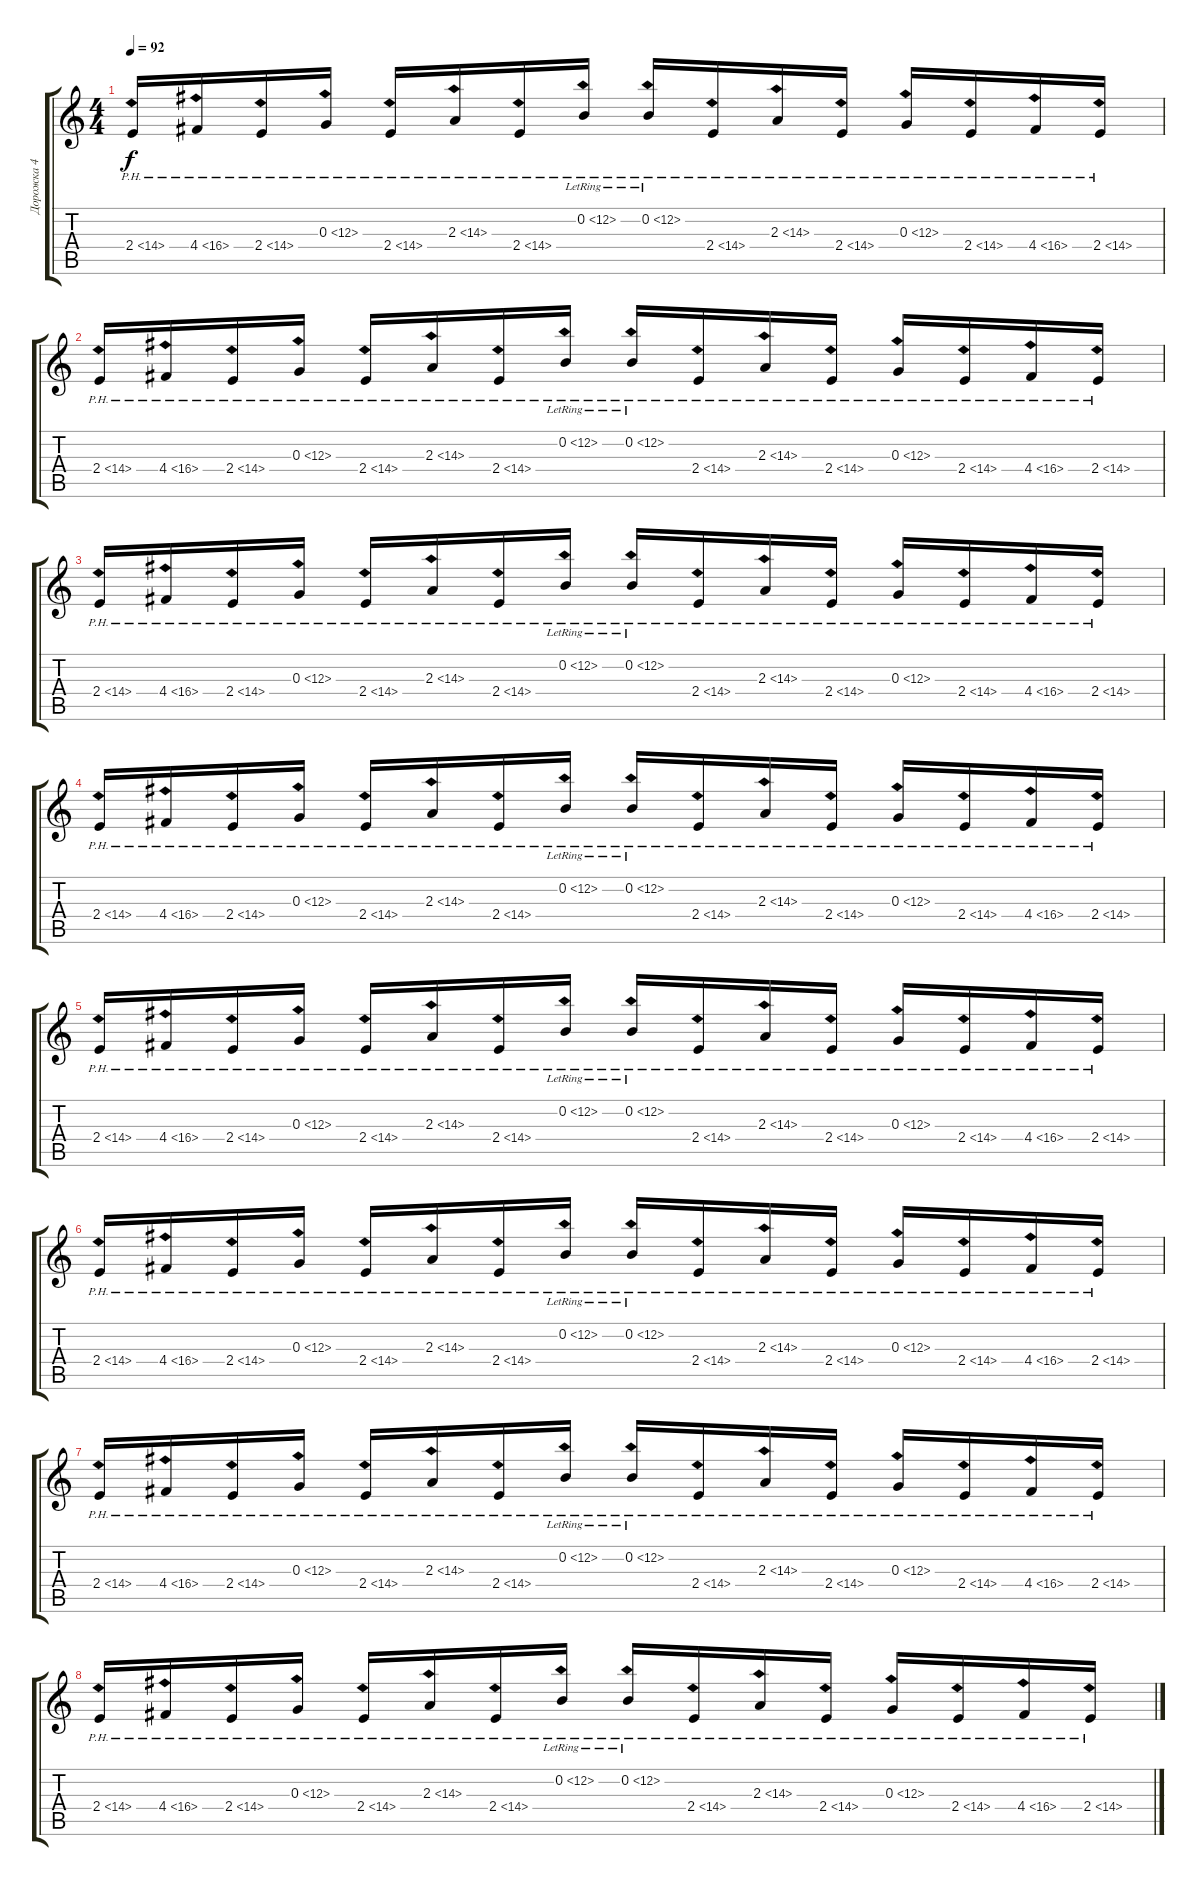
\track ("Дорожка 4" "Дорожка 4") {instrument distortionguitar}
\staff {score tabs}
\tuning (E4 B3 G3 D3 A2 E2) {hide}
\ts (4 4)
\tempo 92
\clef g2
\ks c
2.4{ph 12}.16{dy f} 4.4{ph 12}.16 2.4{ph 12}.16 0.3{ph 12}.16 2.4{ph 12}.16 2.3{ph 12}.16 2.4{ph 12}.16 0.2{ph 12 lr}.16 0.2{ph 12 lr}.16 2.4{ph 12}.16 2.3{ph 12}.16 2.4{ph 12}.16 0.3{ph 12}.16 2.4{ph 12}.16 4.4{ph 12}.16 2.4{ph 12}.16 |
2.4{ph 12}.16 4.4{ph 12}.16 2.4{ph 12}.16 0.3{ph 12}.16 2.4{ph 12}.16 2.3{ph 12}.16 2.4{ph 12}.16 0.2{ph 12 lr}.16 0.2{ph 12 lr}.16 2.4{ph 12}.16 2.3{ph 12}.16 2.4{ph 12}.16 0.3{ph 12}.16 2.4{ph 12}.16 4.4{ph 12}.16 2.4{ph 12}.16 |
2.4{ph 12}.16 4.4{ph 12}.16 2.4{ph 12}.16 0.3{ph 12}.16 2.4{ph 12}.16 2.3{ph 12}.16 2.4{ph 12}.16 0.2{ph 12 lr}.16 0.2{ph 12 lr}.16 2.4{ph 12}.16 2.3{ph 12}.16 2.4{ph 12}.16 0.3{ph 12}.16 2.4{ph 12}.16 4.4{ph 12}.16 2.4{ph 12}.16 |
2.4{ph 12}.16 4.4{ph 12}.16 2.4{ph 12}.16 0.3{ph 12}.16 2.4{ph 12}.16 2.3{ph 12}.16 2.4{ph 12}.16 0.2{ph 12 lr}.16 0.2{ph 12 lr}.16 2.4{ph 12}.16 2.3{ph 12}.16 2.4{ph 12}.16 0.3{ph 12}.16 2.4{ph 12}.16 4.4{ph 12}.16 2.4{ph 12}.16 |
2.4{ph 12}.16 4.4{ph 12}.16 2.4{ph 12}.16 0.3{ph 12}.16 2.4{ph 12}.16 2.3{ph 12}.16 2.4{ph 12}.16 0.2{ph 12 lr}.16 0.2{ph 12 lr}.16 2.4{ph 12}.16 2.3{ph 12}.16 2.4{ph 12}.16 0.3{ph 12}.16 2.4{ph 12}.16 4.4{ph 12}.16 2.4{ph 12}.16 |
2.4{ph 12}.16 4.4{ph 12}.16 2.4{ph 12}.16 0.3{ph 12}.16 2.4{ph 12}.16 2.3{ph 12}.16 2.4{ph 12}.16 0.2{ph 12 lr}.16 0.2{ph 12 lr}.16 2.4{ph 12}.16 2.3{ph 12}.16 2.4{ph 12}.16 0.3{ph 12}.16 2.4{ph 12}.16 4.4{ph 12}.16 2.4{ph 12}.16 |
2.4{ph 12}.16 4.4{ph 12}.16 2.4{ph 12}.16 0.3{ph 12}.16 2.4{ph 12}.16 2.3{ph 12}.16 2.4{ph 12}.16 0.2{ph 12 lr}.16 0.2{ph 12 lr}.16 2.4{ph 12}.16 2.3{ph 12}.16 2.4{ph 12}.16 0.3{ph 12}.16 2.4{ph 12}.16 4.4{ph 12}.16 2.4{ph 12}.16 |
2.4{ph 12}.16 4.4{ph 12}.16 2.4{ph 12}.16 0.3{ph 12}.16 2.4{ph 12}.16 2.3{ph 12}.16 2.4{ph 12}.16 0.2{ph 12 lr}.16 0.2{ph 12 lr}.16 2.4{ph 12}.16 2.3{ph 12}.16 2.4{ph 12}.16 0.3{ph 12}.16 2.4{ph 12}.16 4.4{ph 12}.16 2.4{ph 12}.16
